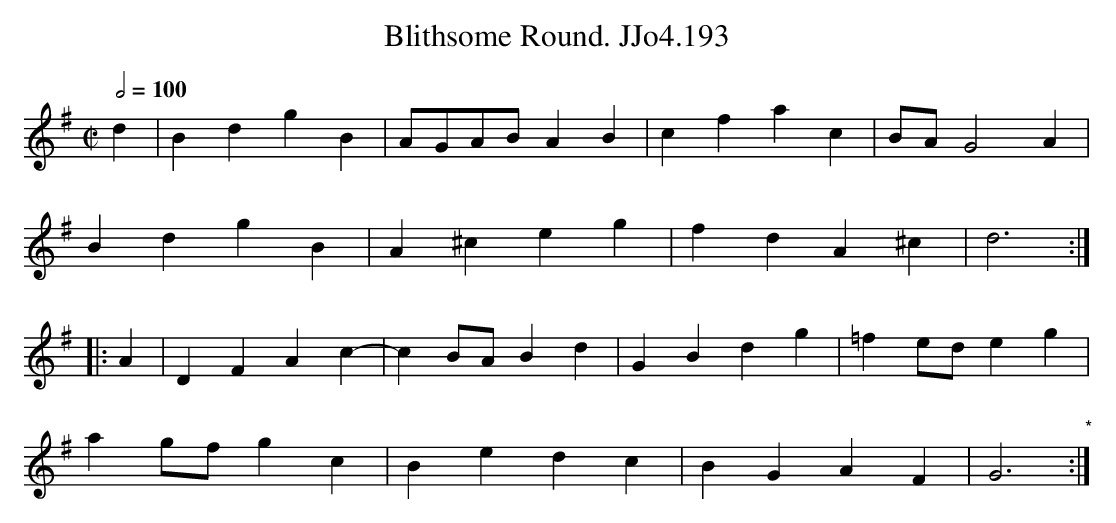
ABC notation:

X:1
T:Blithsome Round. JJo4.193
M:C|
L:1/4
Q:1/2=100
K:G
d|BdgB|A/G/A/B/ AB|cfac|B/A/G2A|
BdgB|A^c eg|fdA^c|d3 :|
|:A|DFAc-|c B/A/ Bd|GBdg|=f e/d/ eg|
a g/f/ gc|Bedc|BGAF|G3 "*" :|
